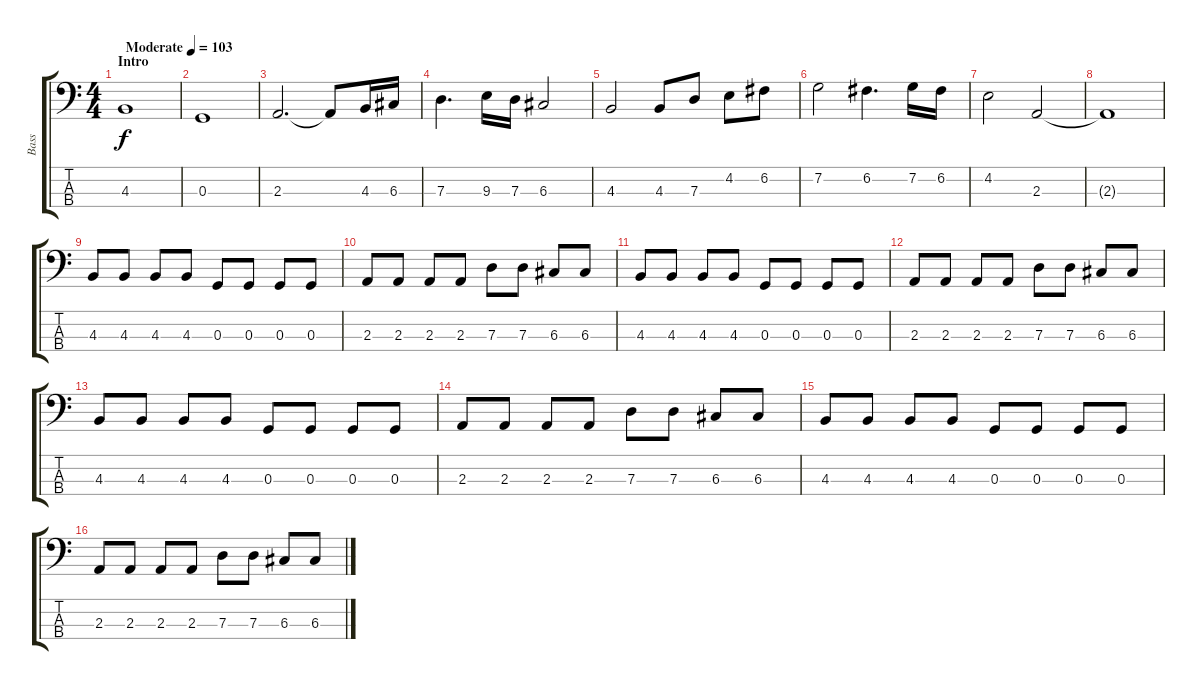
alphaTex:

\track ("Bass" "Bass") {instrument electricbassfinger}
\staff {score tabs}
\tuning (D2 C2 G1 D1) {hide}
\ts (4 4)
\section ("" "Intro")
\tempo (103 "Moderate")
\clef f4
\ks c
4.3.1{dy f instrument electricbassfinger} |
0.3.1 |
2.3.2{d} 2.3{t}.8 4.3.16 6.3.16 |
7.3.4{d} 9.3.16 7.3.16 6.3.2 |
4.3.2 4.3.8 7.3.8 4.2.8 6.2.8 |
7.2.2 6.2.4{d} 7.2.16 6.2.16 |
4.2.2 2.3.2 |
2.3{t}.1 |
4.3.8 4.3.8 4.3.8 4.3.8 0.3.8 0.3.8 0.3.8 0.3.8 |
2.3.8 2.3.8 2.3.8 2.3.8 7.3.8 7.3.8 6.3.8 6.3.8 |
4.3.8 4.3.8 4.3.8 4.3.8 0.3.8 0.3.8 0.3.8 0.3.8 |
2.3.8 2.3.8 2.3.8 2.3.8 7.3.8 7.3.8 6.3.8 6.3.8 |
4.3.8 4.3.8 4.3.8 4.3.8 0.3.8 0.3.8 0.3.8 0.3.8 |
2.3.8 2.3.8 2.3.8 2.3.8 7.3.8 7.3.8 6.3.8 6.3.8 |
4.3.8 4.3.8 4.3.8 4.3.8 0.3.8 0.3.8 0.3.8 0.3.8 |
2.3.8 2.3.8 2.3.8 2.3.8 7.3.8 7.3.8 6.3.8 6.3.8
